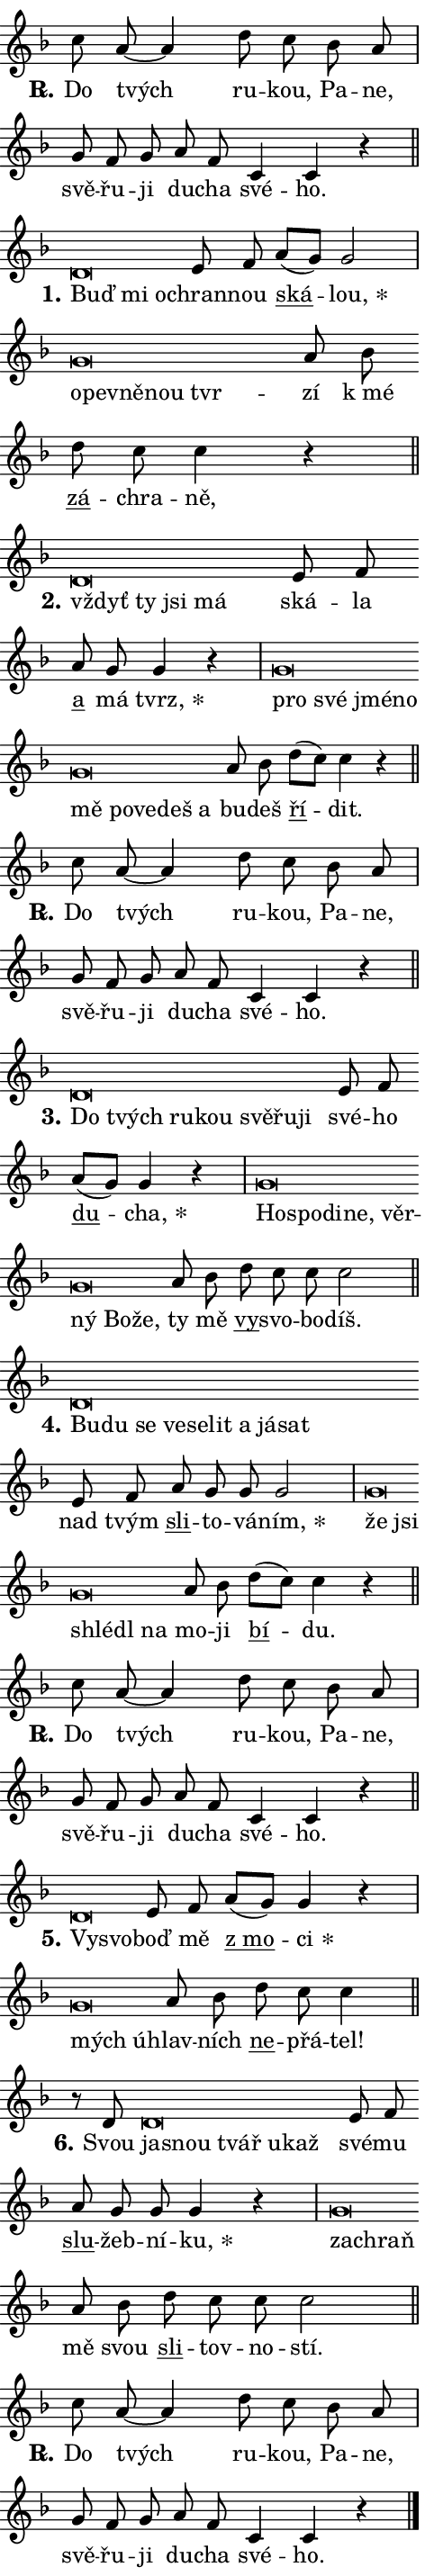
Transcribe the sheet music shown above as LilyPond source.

\version "2.24.0"
\header { tagline = "" }
\paper {
  indent = 0\cm
  top-margin = 0\cm
  right-margin = 0.13\cm % to fit lyric hyphens
  bottom-margin = 0\cm
  left-margin = 0\cm
  paper-width = 8\cm
  page-breaking = #ly:one-page-breaking
  system-system-spacing.basic-distance = #11
  score-system-spacing.basic-distance = #11
  ragged-last = ##f
}


%% Author: Thomas Morley
%% https://lists.gnu.org/archive/html/lilypond-user/2020-05/msg00002.html
#(define (line-position grob)
"Returns position of @var[grob} in current system:
   @code{'start}, if at first time-step
   @code{'end}, if at last time-step
   @code{'middle} otherwise
"
  (let* ((col (ly:item-get-column grob))
         (ln (ly:grob-object col 'left-neighbor))
         (rn (ly:grob-object col 'right-neighbor))
         (col-to-check-left (if (ly:grob? ln) ln col))
         (col-to-check-right (if (ly:grob? rn) rn col))
         (break-dir-left
           (and
             (ly:grob-property col-to-check-left 'non-musical #f)
             (ly:item-break-dir col-to-check-left)))
         (break-dir-right
           (and
             (ly:grob-property col-to-check-right 'non-musical #f)
             (ly:item-break-dir col-to-check-right))))
        (cond ((eqv? 1 break-dir-left) 'start)
              ((eqv? -1 break-dir-right) 'end)
              (else 'middle))))

#(define (tranparent-at-line-position vctor)
  (lambda (grob)
  "Relying on @code{line-position} select the relevant enry from @var{vctor}.
Used to determine transparency,"
    (case (line-position grob)
      ((end) (not (vector-ref vctor 0)))
      ((middle) (not (vector-ref vctor 1)))
      ((start) (not (vector-ref vctor 2))))))

noteHeadBreakVisibility =
#(define-music-function (break-visibility)(vector?)
"Makes @code{NoteHead}s transparent relying on @var{break-visibility}"
#{
  \override NoteHead.transparent =
    #(tranparent-at-line-position break-visibility)
#})

#(define delete-ledgers-for-transparent-note-heads
  (lambda (grob)
    "Reads whether a @code{NoteHead} is transparent.
If so this @code{NoteHead} is removed from @code{'note-heads} from
@var{grob}, which is supposed to be @code{LedgerLineSpanner}.
As a result ledgers are not printed for this @code{NoteHead}"
    (let* ((nhds-array (ly:grob-object grob 'note-heads))
           (nhds-list
             (if (ly:grob-array? nhds-array)
                 (ly:grob-array->list nhds-array)
                 '()))
           ;; Relies on the transparent-property being done before
           ;; Staff.LedgerLineSpanner.after-line-breaking is executed.
           ;; This is fragile ...
           (to-keep
             (remove
               (lambda (nhd)
                 (ly:grob-property nhd 'transparent #f))
               nhds-list)))
      ;; TODO find a better method to iterate over grob-arrays, similiar
      ;; to filter/remove etc for lists
      ;; For now rebuilt from scratch
      (set! (ly:grob-object grob 'note-heads)  '())
      (for-each
        (lambda (nhd)
          (ly:pointer-group-interface::add-grob grob 'note-heads nhd))
        to-keep))))

squashNotes = {
  \override NoteHead.X-extent = #'(-0.2 . 0.2)
  \override NoteHead.Y-extent = #'(-0.75 . 0)
  \override NoteHead.stencil =
    #(lambda (grob)
       (let ((pos (ly:grob-property grob 'staff-position)))
         (begin
           (if (< pos -7) (display "ERROR: Lower brevis then expected\n") (display ""))
           (if (<= pos -6) ly:text-interface::print ly:note-head::print))))
}
unSquashNotes = {
  \revert NoteHead.X-extent
  \revert NoteHead.Y-extent
  \revert NoteHead.stencil
}

hideNotes = \noteHeadBreakVisibility #begin-of-line-visible
unHideNotes = \noteHeadBreakVisibility #all-visible

% work-around for resetting accidentals
% https://lilypond.org/doc/v2.23/Documentation/notation/displaying-rhythms#unmetered-music
cadenzaMeasure = {
  \cadenzaOff
  \partial 1024 s1024
  \cadenzaOn
}

#(define-markup-command (accent layout props text) (markup?)
  "Underline accented syllable"
  (interpret-markup layout props
    #{\markup \override #'(offset . 4.3) \underline { #text }#}))

responsum = \markup \concat {
  "R" \hspace #-1.05 \path #0.1 #'((moveto 0 0.07) (lineto 0.9 0.8)) \hspace #0.05 "."
}

spaceSize = #0.6828661417322834 % exact space size for TeX Gyre Schola

\layout {
  \context {
    \Staff
    \remove "Time_signature_engraver"
    \override LedgerLineSpanner.after-line-breaking = #delete-ledgers-for-transparent-note-heads
  }
  \context {
    \Lyrics {
      \override LyricSpace.minimum-distance = \spaceSize
      \override LyricText.font-name = #"TeX Gyre Schola"
      \override LyricText.font-size = 1
      \override StanzaNumber.font-name = #"TeX Gyre Schola Bold"
      \override StanzaNumber.font-size = 1
    }
  }
  \context {
    \Score 
    \override NoteHead.text =
      #(lambda (grob) 
        (let ((pos (ly:grob-property grob 'staff-position)))
          #{\markup {
            \combine
              \halign #-0.55 \raise #(if (= pos -6) 0 0.5) \override #'(thickness . 2) \draw-line #'(3.2 . 0)
              \musicglyph "noteheads.sM1"
          }#}))
  }
}

% magnetic-lyrics.ily
%
%   written by
%     Jean Abou Samra <jean@abou-samra.fr>
%     Werner Lemberg <wl@gnu.org>
%
%   adapted by
%     Jiri Hon <jiri.hon@gmail.com>
%
% Version 2022-Apr-15

% https://www.mail-archive.com/lilypond-user@gnu.org/msg149350.html

#(define (Left_hyphen_pointer_engraver context)
   "Collect syllable-hyphen-syllable occurrences in lyrics and store
them in properties.  This engraver only looks to the left.  For
example, if the lyrics input is @code{foo -- bar}, it does the
following.

@itemize @bullet
@item
Set the @code{text} property of the @code{LyricHyphen} grob between
@q{foo} and @q{bar} to @code{foo}.

@item
Set the @code{left-hyphen} property of the @code{LyricText} grob with
text @q{foo} to the @code{LyricHyphen} grob between @q{foo} and
@q{bar}.
@end itemize

Use this auxiliary engraver in combination with the
@code{lyric-@/text::@/apply-@/magnetic-@/offset!} hook."
   (let ((hyphen #f)
         (text #f))
     (make-engraver
      (acknowledgers
       ((lyric-syllable-interface engraver grob source-engraver)
        (set! text grob)))
      (end-acknowledgers
       ((lyric-hyphen-interface engraver grob source-engraver)
        ;(when (not (grob::has-interface grob 'lyric-space-interface))
          (set! hyphen grob)));)
      ((stop-translation-timestep engraver)
       (when (and text hyphen)
         (ly:grob-set-object! text 'left-hyphen hyphen))
       (set! text #f)
       (set! hyphen #f)))))

#(define (lyric-text::apply-magnetic-offset! grob)
   "If the space between two syllables is less than the value in
property @code{LyricText@/.details@/.squash-threshold}, move the right
syllable to the left so that it gets concatenated with the left
syllable.

Use this function as a hook for
@code{LyricText@/.after-@/line-@/breaking} if the
@code{Left_@/hyphen_@/pointer_@/engraver} is active."
   (let ((hyphen (ly:grob-object grob 'left-hyphen #f)))
     (when hyphen
       (let ((left-text (ly:spanner-bound hyphen LEFT)))
         (when (grob::has-interface left-text 'lyric-syllable-interface)
           (let* ((common (ly:grob-common-refpoint grob left-text X))
                  (this-x-ext (ly:grob-extent grob common X))
                  (left-x-ext
                   (begin
                     ;; Trigger magnetism for left-text.
                     (ly:grob-property left-text 'after-line-breaking)
                     (ly:grob-extent left-text common X)))
                  ;; `delta` is the gap width between two syllables.
                  (delta (- (interval-start this-x-ext)
                            (interval-end left-x-ext)))
                  (details (ly:grob-property grob 'details))
                  (threshold (assoc-get 'squash-threshold details 0.2)))
             (when (< delta threshold)
               (let* (;; We have to manipulate the input text so that
                      ;; ligatures crossing syllable boundaries are not
                      ;; disabled.  For languages based on the Latin
                      ;; script this is essentially a beautification.
                      ;; However, for non-Western scripts it can be a
                      ;; necessity.
                      (lt (ly:grob-property left-text 'text))
                      (rt (ly:grob-property grob 'text))
                      (is-space (grob::has-interface hyphen 'lyric-space-interface))
                      (space (if is-space " " ""))
                      (extra-delta (if is-space spaceSize 0))
                      ;; Append new syllable.
                      (ltrt-space (if (and (string? lt) (string? rt))
                                (string-append lt space rt)
                                (make-concat-markup (list lt space rt))))
                      ;; Right-align `ltrt` to the right side.
                      (ltrt-space-markup (grob-interpret-markup
                               grob
                               (make-translate-markup
                                (cons (interval-length this-x-ext) 0)
                                (make-right-align-markup ltrt-space)))))
                 (begin
                   ;; Don't print `left-text`.
                   (ly:grob-set-property! left-text 'stencil #f)
                   ;; Set text and stencil (which holds all collected
                   ;; syllables so far) and shift it to the left.
                   (ly:grob-set-property! grob 'text ltrt-space)
                   (ly:grob-set-property! grob 'stencil ltrt-space-markup)
                   (ly:grob-translate-axis! grob (- (- delta extra-delta)) X))))))))))


#(define (lyric-hyphen::displace-bounds-first grob)
   ;; Make very sure this callback isn't triggered too early.
   (let ((left (ly:spanner-bound grob LEFT))
         (right (ly:spanner-bound grob RIGHT)))
     (ly:grob-property left 'after-line-breaking)
     (ly:grob-property right 'after-line-breaking)
     (ly:lyric-hyphen::print grob)))

squashThreshold = #0.4

\layout {
  \context {
    \Lyrics
    \consists #Left_hyphen_pointer_engraver
    \override LyricText.after-line-breaking =
      #lyric-text::apply-magnetic-offset!
    \override LyricHyphen.stencil = #lyric-hyphen::displace-bounds-first
    \override LyricText.details.squash-threshold = \squashThreshold
    \override LyricHyphen.minimum-distance = 0
    \override LyricHyphen.minimum-length = \squashThreshold
  }
}

squashText = \override LyricText.details.squash-threshold = 9999
unSquashText = \override LyricText.details.squash-threshold = \squashThreshold

leftText = \override LyricText.self-alignment-X = #LEFT
unLeftText = \revert LyricText.self-alignment-X

starOffset = #(lambda (grob) 
                (let ((x_offset (ly:self-alignment-interface::aligned-on-x-parent grob)))
                  (if (= x_offset 0) 0 (+ x_offset 1.2))))

star = #(define-music-function (syllable)(string?)
"Append star separator at the end of a syllable"
#{
  \once \override LyricText.X-offset = #starOffset
  \lyricmode { \markup {
    #syllable
    \override #'((font-name . "TeX Gyre Schola Bold")) \hspace #0.2 \lower #0.65 \larger "*"
  } }
#})

starAccent = #(define-music-function (syllable)(string?)
"Append star separator at the end of a syllable and make accent"
#{
  \once \override LyricText.X-offset = #starOffset
  \lyricmode { \markup {
    \accent #syllable
    \override #'((font-name . "TeX Gyre Schola Bold")) \hspace #0.2 \lower #0.65 \larger "*"
  } }
#})

breath = #(define-music-function (syllable)(string?)
"Append breathing indicator at the end of a syllable"
#{
  \lyricmode { \markup { #syllable "+" } }
#})

optionalBreath = #(define-music-function (syllable)(string?)
"Append optional breathing indicator at the end of a syllable"
#{
  \lyricmode { \markup { #syllable "(+)" } }
#})


\score {
    <<
        \new Voice = "melody" { \cadenzaOn \key f \major \relative { c''8 a~ a4 d8 c bes a \cadenzaMeasure \bar "|" g f g a f c4 c r \cadenzaMeasure \bar "||" \break } }
        \new Lyrics \lyricsto "melody" { \lyricmode { \set stanza = \responsum
Do tvých ru -- kou, Pa -- ne, svě -- řu -- ji du -- cha své -- ho. } }
    >>
    \layout {}
}

\score {
    <<
        \new Voice = "melody" { \cadenzaOn \key f \major \relative { \squashNotes d'\breve*1/16 \hideNotes \breve*1/16 \breve*1/16 \bar "" \unHideNotes \unSquashNotes e8 f \bar "" a[( g)] g2 \cadenzaMeasure \bar "|" \squashNotes g\breve*1/16 \hideNotes \breve*1/16 \bar "" \breve*1/16 \bar "" \breve*1/16 \breve*1/16 \bar "" \unHideNotes \unSquashNotes a8 bes \bar "" d c c4 r \cadenzaMeasure \bar "||" \break } }
        \new Lyrics \lyricsto "melody" { \lyricmode { \set stanza = "1."
\leftText Buď \squashText mi o -- \unLeftText \unSquashText chran -- nou \markup \accent ská -- \star lou, \leftText o -- \squashText pev -- ně -- nou tvr -- \unLeftText \unSquashText zí "k mé" \markup \accent zá -- chra -- ně, } }
    >>
    \layout {}
}

\score {
    <<
        \new Voice = "melody" { \cadenzaOn \key f \major \relative { \squashNotes d'\breve*1/16 \hideNotes \breve*1/16 \bar "" \breve*1/16 \breve*1/16 \bar "" \unHideNotes \unSquashNotes e8 f \bar "" a g g4 r \cadenzaMeasure \bar "|" \squashNotes g\breve*1/16 \hideNotes \breve*1/16 \bar "" \breve*1/16 \bar "" \breve*1/16 \bar "" \breve*1/16 \bar "" \breve*1/16 \bar "" \breve*1/16 \bar "" \breve*1/16 \breve*1/16 \bar "" \unHideNotes \unSquashNotes a8 bes \bar "" d[( c)] c4 r \cadenzaMeasure \bar "||" \break } }
        \new Lyrics \lyricsto "melody" { \lyricmode { \set stanza = "2."
\leftText vždyť \squashText ty jsi má \unLeftText \unSquashText ská -- la \markup \accent a má \star tvrz, \leftText pro \squashText své jmé -- no mě po -- ve -- deš a \unLeftText \unSquashText bu -- deš \markup \accent ří -- dit. } }
    >>
    \layout {}
}

\score {
    <<
        \new Voice = "melody" { \cadenzaOn \key f \major \relative { c''8 a~ a4 d8 c bes a \cadenzaMeasure \bar "|" g f g a f c4 c r \cadenzaMeasure \bar "||" \break } }
        \new Lyrics \lyricsto "melody" { \lyricmode { \set stanza = \responsum
Do tvých ru -- kou, Pa -- ne, svě -- řu -- ji du -- cha své -- ho. } }
    >>
    \layout {}
}

\score {
    <<
        \new Voice = "melody" { \cadenzaOn \key f \major \relative { \squashNotes d'\breve*1/16 \hideNotes \breve*1/16 \bar "" \breve*1/16 \bar "" \breve*1/16 \bar "" \breve*1/16 \bar "" \breve*1/16 \breve*1/16 \bar "" \unHideNotes \unSquashNotes e8 f \bar "" a[( g)] g4 r \cadenzaMeasure \bar "|" \squashNotes g\breve*1/16 \hideNotes \breve*1/16 \bar "" \breve*1/16 \bar "" \breve*1/16 \bar "" \breve*1/16 \bar "" \breve*1/16 \bar "" \breve*1/16 \breve*1/16 \bar "" \unHideNotes \unSquashNotes a8 bes \bar "" d c c c2 \cadenzaMeasure \bar "||" \break } }
        \new Lyrics \lyricsto "melody" { \lyricmode { \set stanza = "3."
\leftText Do \squashText tvých ru -- kou svě -- řu -- ji \unLeftText \unSquashText své -- ho \markup \accent du -- \star cha, \leftText Ho -- \squashText spo -- di -- ne, věr -- ný Bo -- že, \unLeftText \unSquashText ty mě \markup \accent vy -- svo -- bo -- díš. } }
    >>
    \layout {}
}

\score {
    <<
        \new Voice = "melody" { \cadenzaOn \key f \major \relative { \squashNotes d'\breve*1/16 \hideNotes \breve*1/16 \bar "" \breve*1/16 \bar "" \breve*1/16 \bar "" \breve*1/16 \bar "" \breve*1/16 \bar "" \breve*1/16 \bar "" \breve*1/16 \breve*1/16 \bar "" \unHideNotes \unSquashNotes e8 f \bar "" a g g g2 \cadenzaMeasure \bar "|" \squashNotes g\breve*1/16 \hideNotes \breve*1/16 \bar "" \breve*1/16 \bar "" \breve*1/16 \breve*1/16 \bar "" \unHideNotes \unSquashNotes a8 bes \bar "" d[( c)] c4 r \cadenzaMeasure \bar "||" \break } }
        \new Lyrics \lyricsto "melody" { \lyricmode { \set stanza = "4."
\leftText Bu -- \squashText du se ve -- se -- lit a já -- sat \unLeftText \unSquashText nad tvým \markup \accent sli -- to -- vá -- \star ním, \leftText že \squashText jsi shlé -- dl na \unLeftText \unSquashText mo -- ji \markup \accent bí -- du. } }
    >>
    \layout {}
}

\score {
    <<
        \new Voice = "melody" { \cadenzaOn \key f \major \relative { c''8 a~ a4 d8 c bes a \cadenzaMeasure \bar "|" g f g a f c4 c r \cadenzaMeasure \bar "||" \break } }
        \new Lyrics \lyricsto "melody" { \lyricmode { \set stanza = \responsum
Do tvých ru -- kou, Pa -- ne, svě -- řu -- ji du -- cha své -- ho. } }
    >>
    \layout {}
}

\score {
    <<
        \new Voice = "melody" { \cadenzaOn \key f \major \relative { \squashNotes d'\breve*1/16 \hideNotes \breve*1/16 \bar "" \unHideNotes \unSquashNotes e8 f \bar "" a[( g)] g4 r \cadenzaMeasure \bar "|" \squashNotes g\breve*1/16 \hideNotes \breve*1/16 \bar "" \unHideNotes \unSquashNotes a8 bes \bar "" d c c4 \cadenzaMeasure \bar "||" \break } }
        \new Lyrics \lyricsto "melody" { \lyricmode { \set stanza = "5."
\leftText Vy -- \squashText svo -- \unLeftText \unSquashText boď mě \markup \accent "z mo" -- \star ci \leftText mých \squashText ú -- \unLeftText \unSquashText hlav -- ních \markup \accent ne -- přá -- tel! } }
    >>
    \layout {}
}

\score {
    <<
        \new Voice = "melody" { \cadenzaOn \key f \major \relative { r8 d'8 \squashNotes d\breve*1/16 \hideNotes \breve*1/16 \bar "" \breve*1/16 \bar "" \breve*1/16 \breve*1/16 \bar "" \unHideNotes \unSquashNotes e8 f \bar "" a g g g4 r \cadenzaMeasure \bar "|" \squashNotes g\breve*1/16 \hideNotes \breve*1/16 \bar "" \unHideNotes \unSquashNotes a8 bes \bar "" d c c c2 \cadenzaMeasure \bar "||" \break } }
        \new Lyrics \lyricsto "melody" { \lyricmode { \set stanza = "6."
Svou \leftText ja -- \squashText snou tvář u -- kaž \unLeftText \unSquashText své -- mu \markup \accent slu -- žeb -- ní -- \star ku, \leftText za -- \squashText chraň \unLeftText \unSquashText mě svou \markup \accent sli -- tov -- no -- stí. } }
    >>
    \layout {}
}

\score {
    <<
        \new Voice = "melody" { \cadenzaOn \key f \major \relative { c''8 a~ a4 d8 c bes a \cadenzaMeasure \bar "|" g f g a f c4 c r \cadenzaMeasure \bar "||" \break } \bar "|." }
        \new Lyrics \lyricsto "melody" { \lyricmode { \set stanza = \responsum
Do tvých ru -- kou, Pa -- ne, svě -- řu -- ji du -- cha své -- ho. } }
    >>
    \layout {}
}
